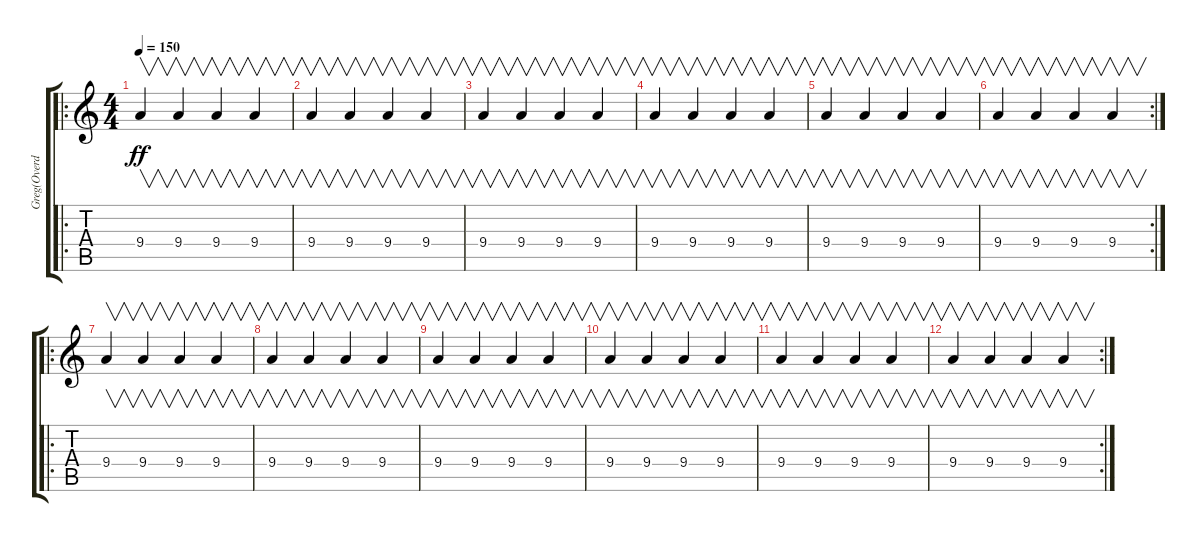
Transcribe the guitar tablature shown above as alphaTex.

\track ("Greg(Overdriven Guitar + solo)" "Greg(Overd") {instrument overdrivenguitar}
\staff {score tabs}
\tuning (D4 A3 F3 C3 G2 D2) {hide}
\ro
\ts (4 4)
\tempo 150
\clef g2
\ks c
9.4.4{v dy ff} 9.4.4{v} 9.4.4{v} 9.4.4{v} |
9.4.4{v} 9.4.4{v} 9.4.4{v} 9.4.4{v} |
9.4.4{v} 9.4.4{v} 9.4.4{v} 9.4.4{v} |
9.4.4{v} 9.4.4{v} 9.4.4{v} 9.4.4{v} |
9.4.4{v} 9.4.4{v} 9.4.4{v} 9.4.4{v} |
\rc 2
9.4.4{v} 9.4.4{v} 9.4.4{v} 9.4.4{v} |
\ro
9.4.4{v} 9.4.4{v} 9.4.4{v} 9.4.4{v} |
9.4.4{v} 9.4.4{v} 9.4.4{v} 9.4.4{v} |
9.4.4{v} 9.4.4{v} 9.4.4{v} 9.4.4{v} |
9.4.4{v} 9.4.4{v} 9.4.4{v} 9.4.4{v} |
9.4.4{v} 9.4.4{v} 9.4.4{v} 9.4.4{v} |
\rc 2
9.4.4{v} 9.4.4{v} 9.4.4{v} 9.4.4{v}
